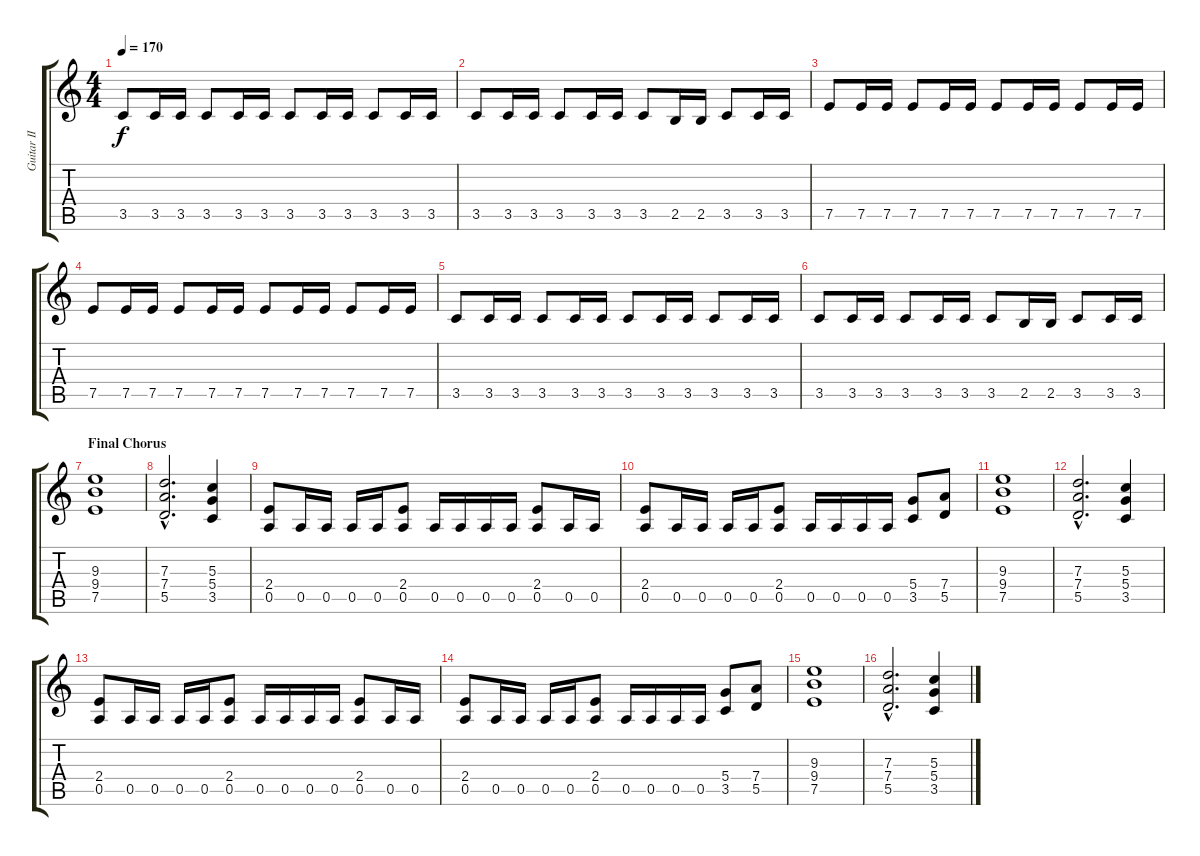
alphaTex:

\track ("Guitar II" "Guitar II") {instrument distortionguitar}
\staff {score tabs}
\tuning (E4 B3 G3 D3 A2 E2) {hide}
\ts (4 4)
\tempo 170
\clef g2
\ks c
3.5.8{dy f} 3.5.16 3.5.16 3.5.8 3.5.16 3.5.16 3.5.8 3.5.16 3.5.16 3.5.8 3.5.16 3.5.16 |
3.5.8 3.5.16 3.5.16 3.5.8 3.5.16 3.5.16 3.5.8 2.5.16 2.5.16 3.5.8 3.5.16 3.5.16 |
7.5.8 7.5.16 7.5.16 7.5.8 7.5.16 7.5.16 7.5.8 7.5.16 7.5.16 7.5.8 7.5.16 7.5.16 |
7.5.8 7.5.16 7.5.16 7.5.8 7.5.16 7.5.16 7.5.8 7.5.16 7.5.16 7.5.8 7.5.16 7.5.16 |
3.5.8 3.5.16 3.5.16 3.5.8 3.5.16 3.5.16 3.5.8 3.5.16 3.5.16 3.5.8 3.5.16 3.5.16 |
3.5.8 3.5.16 3.5.16 3.5.8 3.5.16 3.5.16 3.5.8 2.5.16 2.5.16 3.5.8 3.5.16 3.5.16 |
\section ("" "Final Chorus")
(9.3 9.4 7.5).1 |
(7.3{hac} 7.4{hac} 5.5{hac}).2{d} (5.3 5.4 3.5).4 |
(2.4 0.5).8 0.5.16 0.5.16 0.5.16 0.5.16 (2.4 0.5).8 0.5.16 0.5.16 0.5.16 0.5.16 (2.4 0.5).8 0.5.16 0.5.16 |
(2.4 0.5).8 0.5.16 0.5.16 0.5.16 0.5.16 (2.4 0.5).8 0.5.16 0.5.16 0.5.16 0.5.16 (5.4 3.5).8 (7.4 5.5).8 |
(9.3 9.4 7.5).1 |
(7.3{hac} 7.4{hac} 5.5{hac}).2{d} (5.3 5.4 3.5).4 |
(2.4 0.5).8 0.5.16 0.5.16 0.5.16 0.5.16 (2.4 0.5).8 0.5.16 0.5.16 0.5.16 0.5.16 (2.4 0.5).8 0.5.16 0.5.16 |
(2.4 0.5).8 0.5.16 0.5.16 0.5.16 0.5.16 (2.4 0.5).8 0.5.16 0.5.16 0.5.16 0.5.16 (5.4 3.5).8 (7.4 5.5).8 |
(9.3 9.4 7.5).1 |
(7.3{hac} 7.4{hac} 5.5{hac}).2{d} (5.3 5.4 3.5).4
